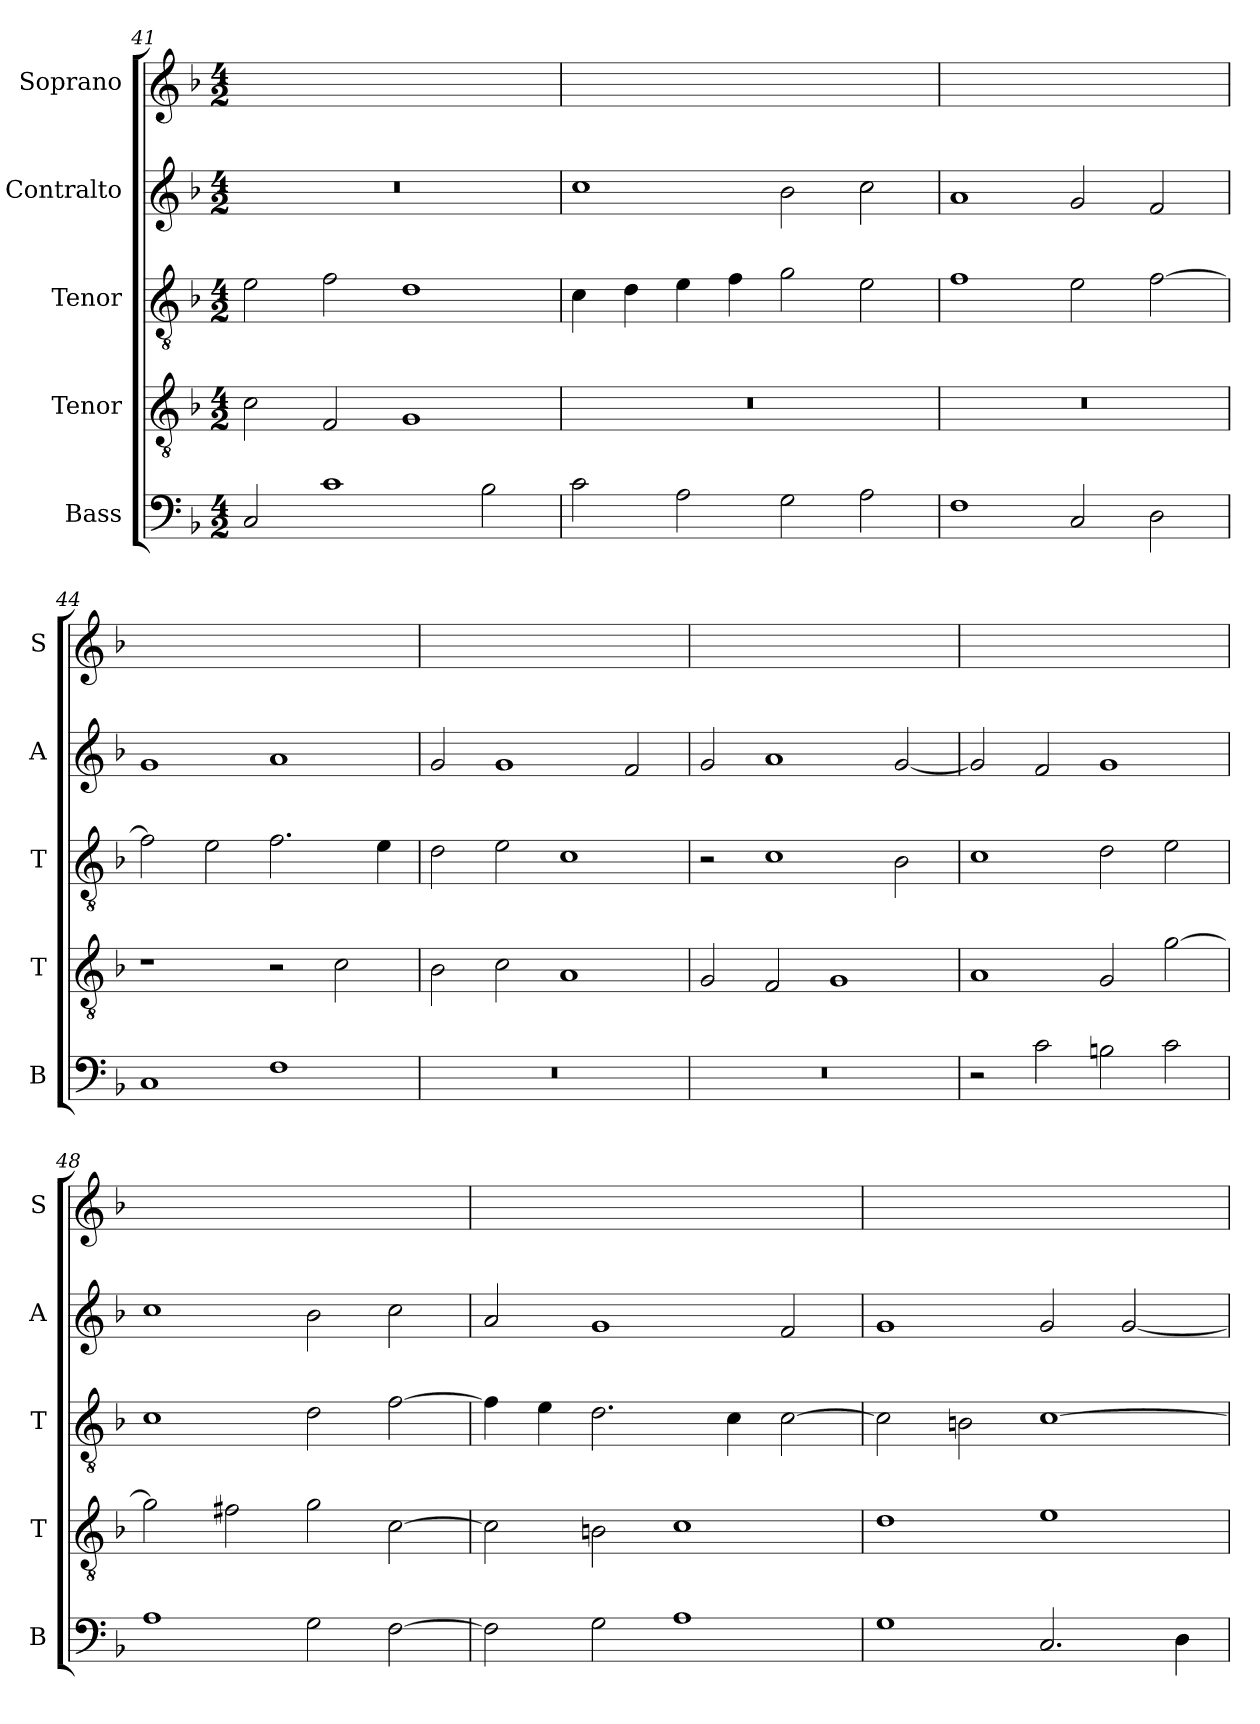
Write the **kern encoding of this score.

**kern	**kern	**kern	**kern	**kern
*part5	*part4	*part3	*part2	*part1
*staff5	*staff4	*staff3	*staff2	*staff1
*I"Bass	*I"Tenor	*I"Tenor	*I"Contralto	*I"Soprano
*I'B	*I'T	*I'T	*I'A	*I'S
*clefF4	*clefGv2	*clefGv2	*clefG2	*clefG2
*k[b-]	*k[b-]	*k[b-]	*k[b-]	*k[b-]
*F:ion	*F:ion	*F:ion	*F:ion	*F:ion
*M4/2	*M4/2	*M4/2	*M4/2	*M4/2
=41	=41	=41	=41	=41
2C	2c	2e	0r	0ryy
1c	2F	2f	.	.
.	1G	1d	.	.
2B-	.	.	.	.
=42	=42	=42	=42	=42
2c	0r	4c	1cc	0ryy
.	.	4d	.	.
2A	.	4e	.	.
.	.	4f	.	.
2G	.	2g	2b-	.
2A	.	2e	2cc	.
=43	=43	=43	=43	=43
1F	0r	1f	1a	0ryy
2C	.	2e	2g	.
2D	.	[2f	2f	.
=44	=44	=44	=44	=44
1C	1r	2f]	1g	0ryy
.	.	2e	.	.
1F	2r	2.f	1a	.
.	2c	.	.	.
.	.	4e	.	.
=45	=45	=45	=45	=45
0r	2B-	2d	2g	0ryy
.	2c	2e	1g	.
.	1A	1c	.	.
.	.	.	2f	.
=46	=46	=46	=46	=46
0r	2G	2r	2g	0ryy
.	2F	1c	1a	.
.	1G	.	.	.
.	.	2B-	[2g	.
=47	=47	=47	=47	=47
2r	1A	1c	2g]	0ryy
2c	.	.	2f	.
2Bn	2G	2d	1g	.
2c	[2g	2e	.	.
=48	=48	=48	=48	=48
1A	2g]	1c	1cc	0ryy
.	2f#X	.	.	.
2G	2g	2d	2b-	.
[2F	[2c	[2f	2cc	.
=49	=49	=49	=49	=49
2F]	2c]	4f]	2a	0ryy
.	.	4e	.	.
2G	2Bn	2.d	1g	.
1A	1c	.	.	.
.	.	4c	.	.
.	.	[2c	2f	.
=50	=50	=50	=50	=50
1G	1d	2c]	1g	0ryy
.	.	2Bn	.	.
2.C	1e	[1c	2g	.
.	.	.	[2g	.
4D	.	.	.	.
=	=	=	=	=
*-	*-	*-	*-	*-
